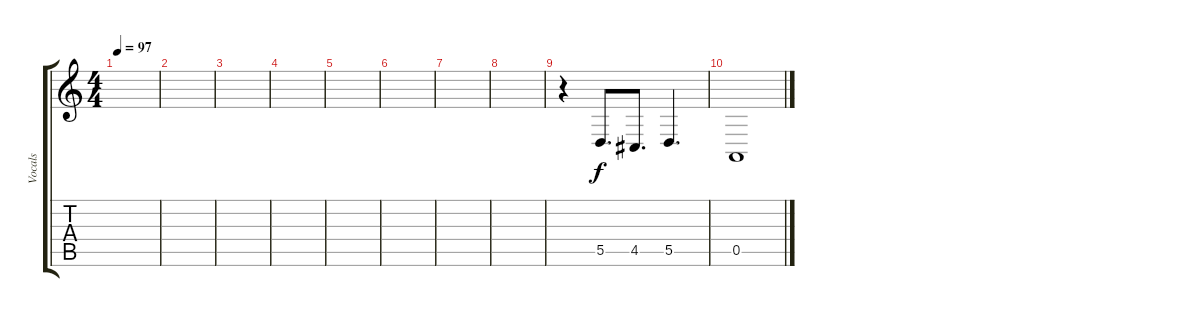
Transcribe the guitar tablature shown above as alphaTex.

\track ("Vocals" "Vocals") {instrument tenorsax}
\staff {score tabs}
\tuning (E4 B3 G3 D3 A2 E2) {hide}
\ts (4 4)
\tempo 97
\clef g2
\ks c
|
|
|
|
|
|
|
|
r.4 5.5.8{d} 4.5.8{d} 5.5.4{d} |
0.5.1
